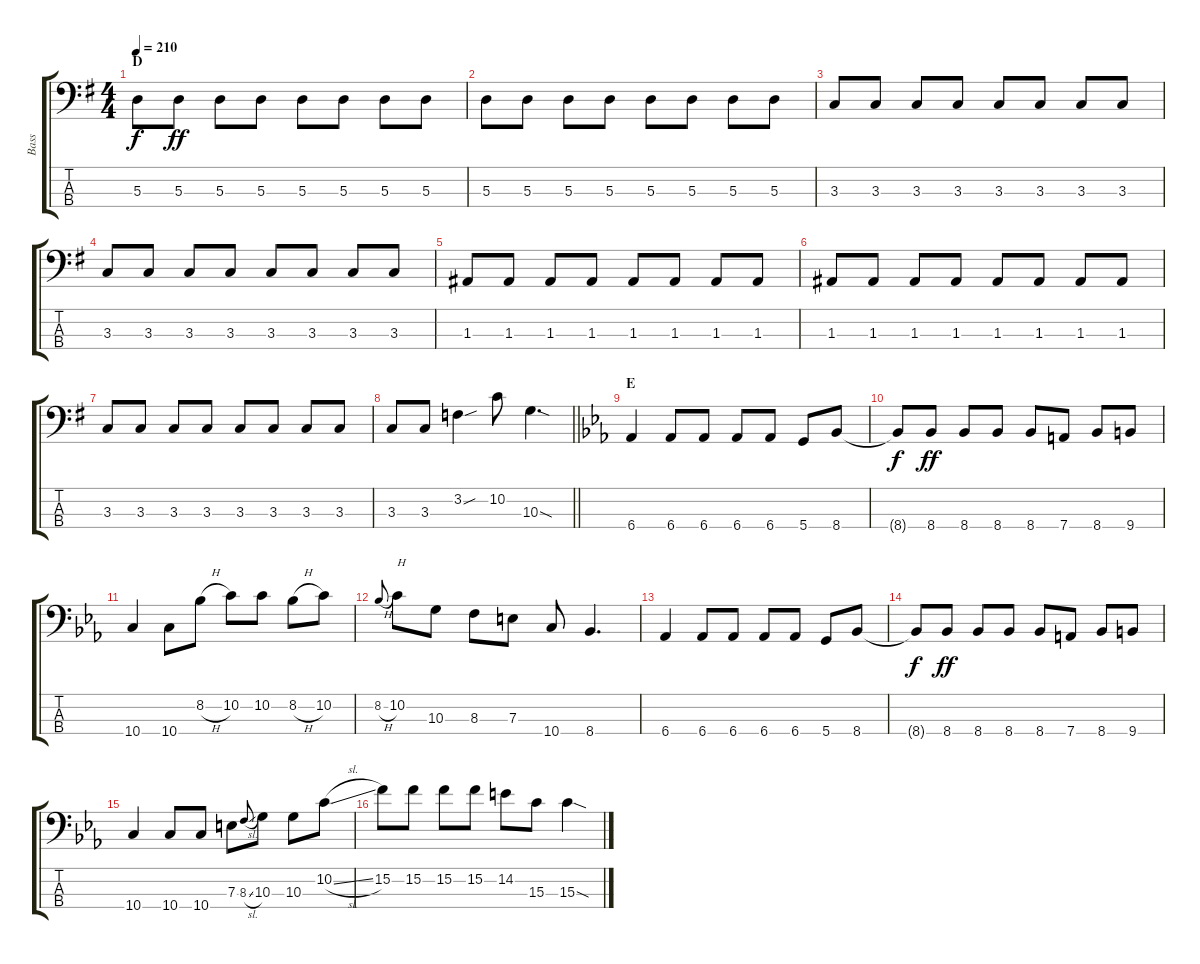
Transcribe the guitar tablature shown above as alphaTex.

\track ("Bass" "Bass") {instrument electricbasspick}
\staff {score tabs}
\tuning (G2 D2 A1 D1) {hide}
\ts (4 4)
\section ("" "D")
\tempo 210
\clef f4
\ks g
5.3{t}.8{dy f} 5.3.8{dy ff} 5.3.8 5.3.8 5.3.8 5.3.8 5.3.8 5.3.8 |
5.3.8 5.3.8 5.3.8 5.3.8 5.3.8 5.3.8 5.3.8 5.3.8 |
3.3.8 3.3.8 3.3.8 3.3.8 3.3.8 3.3.8 3.3.8 3.3.8 |
3.3.8 3.3.8 3.3.8 3.3.8 3.3.8 3.3.8 3.3.8 3.3.8 |
1.3.8 1.3.8 1.3.8 1.3.8 1.3.8 1.3.8 1.3.8 1.3.8 |
1.3.8 1.3.8 1.3.8 1.3.8 1.3.8 1.3.8 1.3.8 1.3.8 |
3.3.8 3.3.8 3.3.8 3.3.8 3.3.8 3.3.8 3.3.8 3.3.8 |
\barLineRight lightlight
3.3.8 3.3.8 3.2{sou}.4 10.2.8 10.3{sod}.4{d} |
\section ("" "E")
\ks eb
6.4.4 6.4.8 6.4.8 6.4.8 6.4.8 5.4.8 8.4.8 |
8.4{t}.8{dy f} 8.4.8{dy ff} 8.4.8 8.4.8 8.4.8 7.4.8 8.4.8 9.4.8 |
10.4.4 10.4.8 8.2{h}.8 10.2.8 10.2.8 8.2{h}.8 10.2.8 |
8.2{h}.8{gr onbeat} 10.2.8{txt "H"} 10.3.8 8.3.8 7.3.8 10.4.8 8.4.4{d} |
6.4.4 6.4.8 6.4.8 6.4.8 6.4.8 5.4.8 8.4.8 |
8.4{t}.8{dy f} 8.4.8{dy ff} 8.4.8 8.4.8 8.4.8 7.4.8 8.4.8 9.4.8 |
10.4.4 10.4.8 10.4.8 7.3.8 8.3{sl}.8{gr onbeat} 10.3.8 10.3.8 10.2{sl}.8 |
15.2.8 15.2.8 15.2.8 15.2.8 14.2.8 15.3.8 15.3{sod}.4
